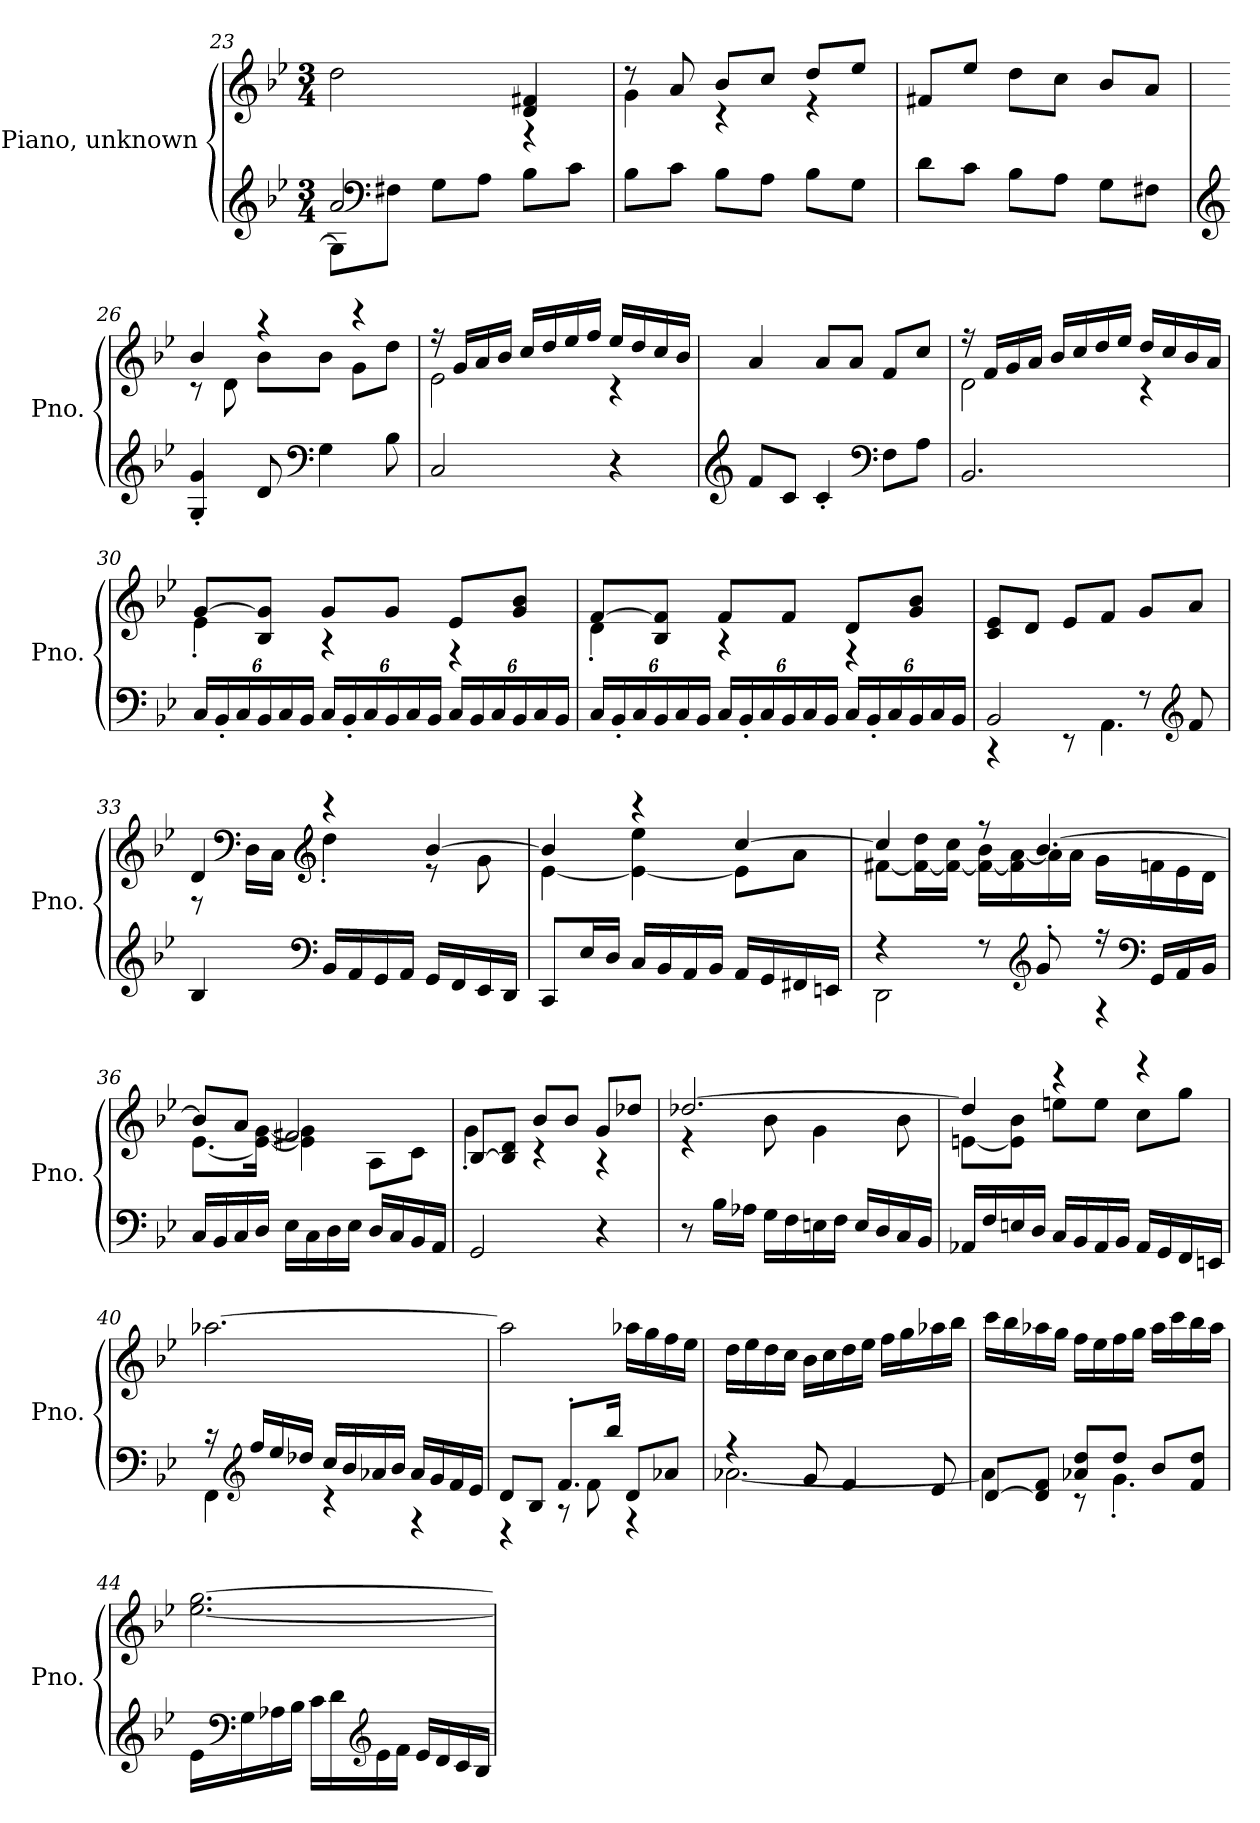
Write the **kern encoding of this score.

**kern	**kern
*part1	*part1
*staff2	*staff1
*I"Piano, unknown	*
*I'Pno.	*
!!LO:PB:g=z
*clefG2	*clefG2
*k[b-e-]	*k[b-e-]
*M3/4	*M3/4
=23	=23
*^	*
2a/	8G\L]	2dd\
*clefF4	*	*
.	8F#X\J	.
.	8G\L	.
.	8A\J	.
4r	8B-\L	4d/ 4f#X/
.	8c\J	.
*v	*v	*
=24	=24
*	*^
8B-\L	8r	4g\
8c\J	8a/	.
8B-\L	8b-/L	4r
8A\J	8cc/J	.
8B-\L	8dd/L	4r
8G\J	8ee-/J	.
*	*v	*v
=25	=25
8d\L	8f#X/L
8c\J	8ee-/J
8B-\L	8dd\L
8A\J	8cc\J
8G\L	8b-/L
8F#X\J	8a/J
=26	=26
*clefG2	*
*	*^
4G/' 4g/'	4b-/	8r
.	.	8d\
8d/	4r	8b-\L
*clefF4	*	*
4G\	.	8b-\J
.	4r	8g\L
8B-\	.	8dd\J
!!LO:LB:g=z	!!
=27	=27	=27
2C/	16r	2e-\
.	16g/LL	.
.	16a/	.
.	16b-/JJ	.
.	16cc/LL	.
.	16dd/	.
.	16ee-/	.
.	16ff/JJ	.
4r	16ee-/LL	4r
.	16dd/	.
.	16cc/	.
.	16b-/JJ	.
*	*v	*v
=28	=28
*clefG2	*
8f/L	4a/
8c/J	.
4c'/	8a/L
.	8a/J
*clefF4	*
8F\L	8f/L
8A\J	8cc/J
=29	=29
*	*^
2.BB-/	16r	2d\
.	16f/LL	.
.	16g/	.
.	16a/JJ	.
.	16b-/LL	.
.	16cc/	.
.	16dd/	.
.	16ee-/JJ	.
.	16dd/LL	4r
.	16cc/	.
.	16b-/	.
.	16a/JJ	.
!!LO:LB:g=z	!!
=30	=30	=30
*Xbrackettup	*	*
24C/LL	[8g/L	4e-'\
24BB-'/	.	.
24C/	.	.
24BB-/	8B-/ 8g/]J	.
24C/	.	.
24BB-/JJ	.	.
24C/LL	8g/L	4r
24BB-'/	.	.
24C/	.	.
24BB-/	8g/J	.
24C/	.	.
24BB-/JJ	.	.
24C/LL	8e-/L	4r
24BB-/	.	.
24C/	.	.
24BB-/	8g/ 8b-/J	.
24C/	.	.
24BB-/JJ	.	.
=31	=31	=31
24C/LL	[8f/L	4d'\
24BB-'/	.	.
24C/	.	.
24BB-/	8B-/ 8f/]J	.
24C/	.	.
24BB-/JJ	.	.
24C/LL	8f/L	4r
24BB-'/	.	.
24C/	.	.
24BB-/	8f/J	.
24C/	.	.
24BB-/JJ	.	.
24C/LL	8d/L	4r
24BB-'/	.	.
24C/	.	.
24BB-/	8g/ 8b-/J	.
24C/	.	.
24BB-/JJ	.	.
*	*v	*v
=32	=32
*^	*
2BB-/	4r	8c/ 8e-/L
.	.	8d/J
.	8r	8e-/L
.	4.AA\	8f/J
8r	.	8g/L
*clefG2	*	*
8f/	.	8a/J
*v	*v	*
!!LO:LB:g=z
=33	=33
*	*^
4B-/	4d/	8r
*	*clefF4	*
.	.	16D\LL
.	.	16C\JJ
*clefF4	*clefG2	*
16BB-/LL	4r	4dd'\
16AA/	.	.
16GG/	.	.
16AA/JJ	.	.
16GG/LL	[4b-/	8r
16FF/	.	.
16EE-/	.	8g\
16DD/JJ	.	.
=34	=34	=34
8CC/L	4b-/]	[4e-\
16E-/L	.	.
16D/JJ	.	.
16C/LL	4r	4e-\_ 4ee-\
16BB-/	.	.
16AA/	.	.
16BB-/JJ	.	.
16AA/LL	[4cc/	8e-\L]
16GG/	.	.
16FF#X/	.	8a\J
16EEn/JJ	.	.
!!LO:LB:g=z	!!
=35	=35	=35
*^	*	*
4r	2DD\	4cc/]	[8f#X\L
.	.	.	16f#\_ 16dd\L
.	.	.	16f#\_ 16cc\JJ
8r	.	8r	16f#\_ 16b-\LL
.	.	.	16f#\] [16a\
*clefG2	*	*	*
8g'/	.	[4.b-/	16a\]
.	.	.	16a\JJ
16r	4r	.	16g\LL
*clefF4	*	*	*
16GG/LL	.	.	16fn\
16AA/	.	.	16e-\
16BB-/JJ	.	.	16d\JJ
*v	*v	*	*
=36	=36	=36
16C/LL	8b-/L]	[8.e-\L
16BB-/	.	.
16C/	8a/J	.
16D/JJ	.	16e-\_ [16g\Jk
16E-\LL	2f#X/	4e-\] 4g\]
16C\	.	.
16D\	.	.
16E-\JJ	.	.
16D/LL	.	8A\L
16C/	.	.
16BB-/	.	8c\J
16AA/JJ	.	.
=37	=37	=37
2GG/	[8B-/L	4g'\
.	8B-/] 8d/J	.
.	8b-/L	4r
.	8b-/J	.
4r	8g/L	4r
.	8dd-X/J	.
!!LO:LB:g=z	!!
=38	=38	=38
8r	[2.dd-X/	4r
16B-\LL	.	.
16A-X\JJ	.	.
16G\LL	.	8b-\
16F\	.	.
16En\	.	4g\
16F\JJ	.	.
16E/LL	.	.
16D/	.	.
16C/	.	8b-\
16BB-/JJ	.	.
=39	=39	=39
16AA-X/LL	4dd-/]	[8en\L
16F/	.	.
16En/	.	8e\] 8b-\J
16D/JJ	.	.
16C/LL	4r	8een\L
16BB-/	.	.
16AA-/	.	8ee\J
16BB-/JJ	.	.
16AA-/LL	4r	8cc\L
16GG/	.	.
16FF/	.	8gg\J
16EEn/JJ	.	.
*	*v	*v
=40	=40
*^	*
16r	4FF\	[2.aa-X\
*clefG2	*	*
16ff/LL	.	.
16ee-/	.	.
16dd-X/JJ	.	.
16cc/LL	4r	.
16b-/	.	.
16a-X/	.	.
16b-/JJ	.	.
16a-/LL	4r	.
16g/	.	.
16f/	.	.
16e-/JJ	.	.
!!LO:PB:g=z
=41	=41	=41
8d/L	4r	2aa-\]
8B-/J	.	.
8.f'/L	8r	.
.	8f\	.
16bb-/Jk	.	.
8d/L	4r	16aa-X\LL
.	.	16gg\
8a-X/J	.	16ff\
.	.	16ee-\JJ
=42	=42	=42
4r	[2.a-X\	16dd\LL
.	.	16ee-\
.	.	16dd\
.	.	16cc\JJ
8g/	.	16b-\LL
.	.	16cc\
4f/	.	16dd\
.	.	16ee-\JJ
.	.	16ff\LL
.	.	16gg\
8e-/	.	16aa-X\
.	.	16bb-\JJ
=43	=43	=43
[8d/L	4a-\]	16ccc\LL
.	.	16bb-\
8d/] 8f/J	.	16aa-X\
.	.	16gg\JJ
8a-X/ 8dd/L	8r	16ff\LL
.	.	16ee-\
8dd/J	4.g'\	16ff\
.	.	16gg\JJ
8b-/L	.	16aa-\LL
.	.	16ccc\
8f/ 8dd/J	.	16bb-\
.	.	16aa-\JJ
*v	*v	*
!!LO:LB:g=z
=44	=44
16e-\LL	[2.ee-\ [2.gg\
*clefF4	*
16G\	.
16A-X\	.
16B-\JJ	.
16c\LL	.
16d\	.
*clefG2	*
16e-\	.
16f\JJ	.
16e-/LL	.
16d/	.
16c/	.
16B-/JJ	.
=	=
*-	*-
